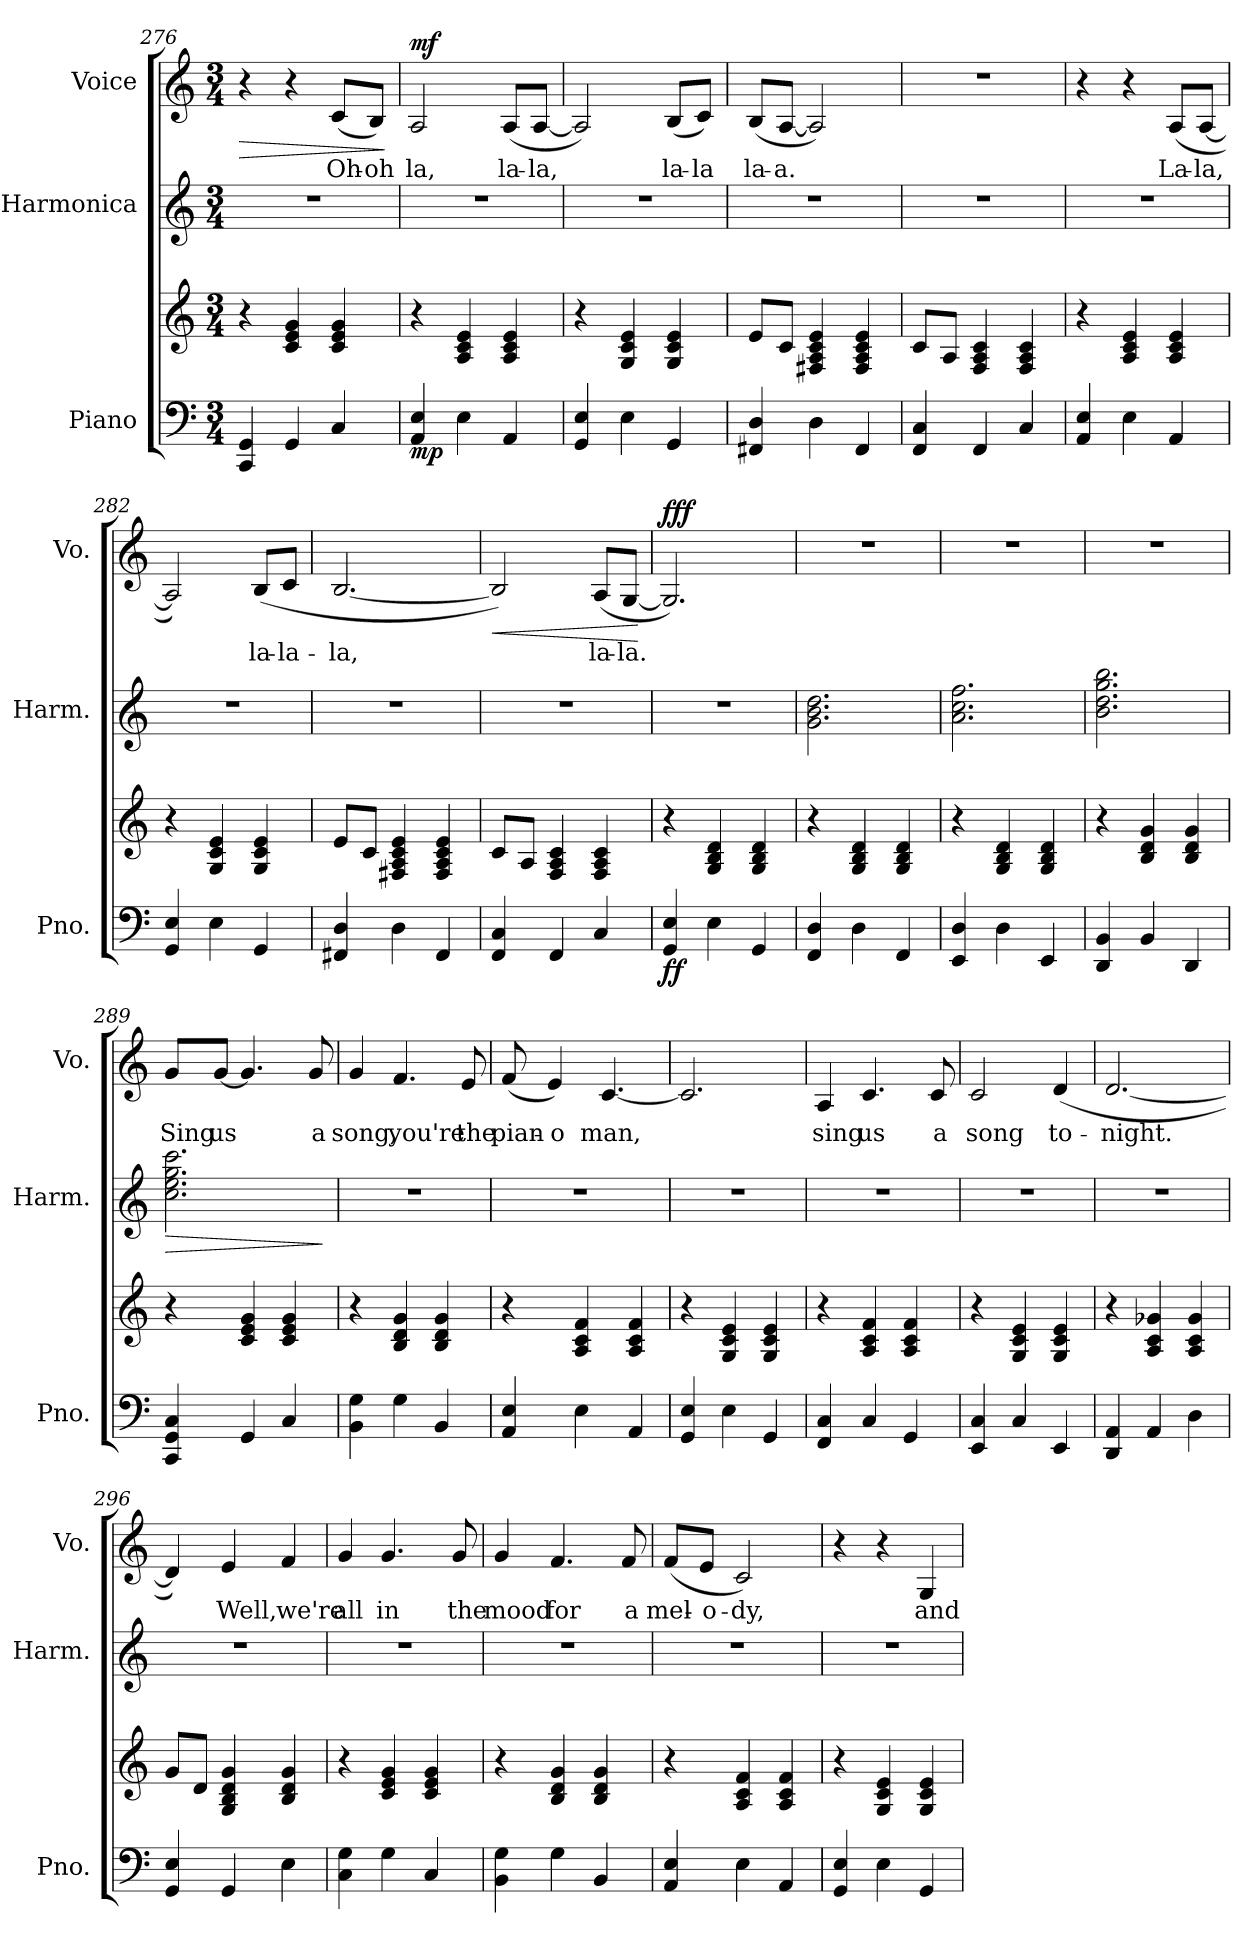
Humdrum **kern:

**kern	**kern	**dynam	**kern	**dynam	**kern	**text	**dynam
*part3	*part3	*part3	*part2	*part2	*part1	*part1	*part1
*staff4	*staff3	*staff3/4	*staff2	*staff2	*staff1	*staff1	*staff1
*I"Piano	*	*	*I"Harmonica	*	*I"Voice	*	*
*I'Pno.	*	*	*I'Harm.	*	*I'Vo.	*	*
*clefF4	*clefG2	*	*clefG2	*	*clefG2	*	*
*k[]	*k[]	*	*k[]	*	*k[]	*	*
*M3/4	*M3/4	*	*M3/4	*	*M3/4	*	*
=276	=276	=276	=276	=276	=276	=276	=276
!	!	!	!	!	!	!	!LO:HP:b
4CC/ 4GG/	4r	.	2.r	.	4r	.	>
4GG/	4c/ 4e/ 4g/	.	.	.	4r	.	.
!	!	!	!	!	!	!LO:LY:b	!
4C/	4c/ 4e/ 4g/	.	.	.	(<8c/L	Oh-	.
!	!	!	!	!	!	!LO:LY:b	!
.	.	.	.	.	8B/J)	-oh	.
.	.	.	.	.	.	.	]
=277	=277	=277	=277	=277	=277	=277	=277
!	!	!LO:DY:b=2	!	!	!	!LO:LY:b	!LO:DY:b
4AA/ 4E/	4r	mp	2.r	.	2A/	la,	mf
4E\	4A/ 4c/ 4e/	.	.	.	.	.	.
!	!	!	!	!	!	!LO:LY:b	!
4AA/	4A/ 4c/ 4e/	.	.	.	(<8A/L	la-	.
!	!	!	!	!	!	!LO:LY:b	!
.	.	.	.	.	[8A/J	-la,	.
=278	=278	=278	=278	=278	=278	=278	=278
4GG/ 4E/	4r	.	2.r	.	2A/])	.	.
4E\	4G/ 4c/ 4e/	.	.	.	.	.	.
!	!	!	!	!	!	!LO:LY:b	!
4GG/	4G/ 4c/ 4e/	.	.	.	(<8B/L	la-	.
!	!	!	!	!	!	!LO:LY:b	!
.	.	.	.	.	8c/J)	-la	.
=279	=279	=279	=279	=279	=279	=279	=279
!	!	!	!	!	!	!LO:LY:b	!
4FF#X/ 4D/	8e/L	.	2.r	.	(<8B/L	la-	.
!	!	!	!	!	!	!LO:LY:b	!
.	8c/J	.	.	.	[8A/J	-a.	.
4D\	4F#X/ 4A/ 4c/ 4e/	.	.	.	2A/])	.	.
4FF#/	4F#/ 4A/ 4c/ 4e/	.	.	.	.	.	.
=280	=280	=280	=280	=280	=280	=280	=280
4FF/ 4C/	8c/L	.	2.r	.	2.r	.	.
.	8A/J	.	.	.	.	.	.
4FF/	4F/ 4A/ 4c/	.	.	.	.	.	.
4C/	4F/ 4A/ 4c/	.	.	.	.	.	.
!!LO:PB:g=z
=281	=281	=281	=281	=281	=281	=281	=281
4AA/ 4E/	4r	.	2.r	.	4r	.	.
4E\	4A/ 4c/ 4e/	.	.	.	4r	.	.
!	!	!	!	!	!	!LO:LY:b	!
4AA/	4A/ 4c/ 4e/	.	.	.	(<8A/L	La-	.
!	!	!	!	!	!	!LO:LY:b	!
.	.	.	.	.	[8A/J	-la,	.
=282	=282	=282	=282	=282	=282	=282	=282
4GG/ 4E/	4r	.	2.r	.	2A/])	.	.
4E\	4G/ 4c/ 4e/	.	.	.	.	.	.
!	!	!	!	!	!	!LO:LY:b	!
4GG/	4G/ 4c/ 4e/	.	.	.	(>8B/L	la-	.
!	!	!	!	!	!	!LO:LY:b	!
.	.	.	.	.	8c/J	-la-	.
=283	=283	=283	=283	=283	=283	=283	=283
!	!	!	!	!	!	!LO:LY:b	!
4FF#X/ 4D/	8e/L	.	2.r	.	[2.B/	-la,	.
.	8c/J	.	.	.	.	.	.
4D\	4F#X/ 4A/ 4c/ 4e/	.	.	.	.	.	.
4FF#/	4F#/ 4A/ 4c/ 4e/	.	.	.	.	.	.
=284	=284	=284	=284	=284	=284	=284	=284
!	!	!	!	!	!	!	!LO:HP:b
4FF/ 4C/	8c/L	.	2.r	.	2B/])	.	<
.	8A/J	.	.	.	.	.	.
4FF/	4F/ 4A/ 4c/	.	.	.	.	.	.
!	!	!	!	!	!	!LO:LY:b	!
4C/	4F/ 4A/ 4c/	.	.	.	(<8A/L	la-	.
!	!	!	!	!	!	!LO:LY:b	!
.	.	.	.	.	[8G/J	-la.	.
.	.	.	.	.	.	.	[
=285	=285	=285	=285	=285	=285	=285	=285
!	!	!LO:DY:b=2	!	!	!	!	!LO:DY:b
4GG/ 4E/	4r	ff	2.r	.	2.G/])	.	fff
4E\	4G/ 4B/ 4d/	.	.	.	.	.	.
4GG/	4G/ 4B/ 4d/	.	.	.	.	.	.
=286	=286	=286	=286	=286	=286	=286	=286
4FF/ 4D/	4r	.	2.g\ 2.b\ 2.dd\	.	2.r	.	.
4D\	4G/ 4B/ 4d/	.	.	.	.	.	.
4FF/	4G/ 4B/ 4d/	.	.	.	.	.	.
=287	=287	=287	=287	=287	=287	=287	=287
4EE/ 4D/	4r	.	2.a\ 2.cc\ 2.ff\	.	2.r	.	.
4D\	4G/ 4B/ 4d/	.	.	.	.	.	.
4EE/	4G/ 4B/ 4d/	.	.	.	.	.	.
=288	=288	=288	=288	=288	=288	=288	=288
4DD/ 4BB/	4r	.	2.b\ 2.dd\ 2.gg\ 2.bb\	.	2.r	.	.
4BB/	4B/ 4d/ 4g/	.	.	.	.	.	.
4DD/	4B/ 4d/ 4g/	.	.	.	.	.	.
!!LO:LB:g=z
=289	=289	=289	=289	=289	=289	=289	=289
!	!	!	!	!LO:HP:b	!	!LO:LY:b	!
4CC/ 4GG/ 4C/	4r	.	2.cc\ 2.ee\ 2.gg\ 2.ccc\	>	8g/L	Sing	.
!	!	!	!	!	!	!LO:LY:b	!
.	.	.	.	.	[8g/J	us	.
4GG/	4c/ 4e/ 4g/	.	.	.	4.g/]	.	.
4C/	4c/ 4e/ 4g/	.	.	.	.	.	.
!	!	!	!	!	!	!LO:LY:b	!
.	.	.	.	.	8g/	a	.
.	.	.	.	]	.	.	.
=290	=290	=290	=290	=290	=290	=290	=290
!	!	!	!	!	!	!LO:LY:b	!
4BB\ 4G\	4r	.	2.r	.	4g/	song,	.
!	!	!	!	!	!	!LO:LY:b	!
4G\	4B/ 4d/ 4g/	.	.	.	4.f/	you're	.
4BB/	4B/ 4d/ 4g/	.	.	.	.	.	.
!	!	!	!	!	!	!LO:LY:b	!
.	.	.	.	.	8e/	the	.
=291	=291	=291	=291	=291	=291	=291	=291
!	!	!	!	!	!	!LO:LY:b	!
4AA/ 4E/	4r	.	2.r	.	(<8f/	pian-	.
!	!	!	!	!	!	!LO:LY:b	!
.	.	.	.	.	4e/)	-o	.
4E\	4A/ 4c/ 4f/	.	.	.	.	.	.
!	!	!	!	!	!	!LO:LY:b	!
.	.	.	.	.	[4.c/	man,	.
4AA/	4A/ 4c/ 4f/	.	.	.	.	.	.
=292	=292	=292	=292	=292	=292	=292	=292
4GG/ 4E/	4r	.	2.r	.	2.c/]	.	.
4E\	4G/ 4c/ 4e/	.	.	.	.	.	.
4GG/	4G/ 4c/ 4e/	.	.	.	.	.	.
=293	=293	=293	=293	=293	=293	=293	=293
!	!	!	!	!	!	!LO:LY:b	!
4FF/ 4C/	4r	.	2.r	.	4A/	sing	.
!	!	!	!	!	!	!LO:LY:b	!
4C/	4A/ 4c/ 4f/	.	.	.	4.c/	us	.
4GG/	4A/ 4c/ 4f/	.	.	.	.	.	.
!	!	!	!	!	!	!LO:LY:b	!
.	.	.	.	.	8c/	a	.
=294	=294	=294	=294	=294	=294	=294	=294
!	!	!	!	!	!	!LO:LY:b	!
4EE/ 4C/	4r	.	2.r	.	2c/	song	.
4C/	4G/ 4c/ 4e/	.	.	.	.	.	.
!	!	!	!	!	!	!LO:LY:b	!
4EE/	4G/ 4c/ 4e/	.	.	.	(>4d/	to-	.
!!LO:PB:g=z
=295	=295	=295	=295	=295	=295	=295	=295
!	!	!	!	!	!	!LO:LY:b	!
4DD/ 4AA/	4r	.	2.r	.	[2.d/	-night.	.
4AA/	4A/ 4c/ 4g-X/	.	.	.	.	.	.
4D\	4A/ 4c/ 4g-/	.	.	.	.	.	.
=296	=296	=296	=296	=296	=296	=296	=296
4GG/ 4E/	8g/L	.	2.r	.	4d/])	.	.
.	8d/J	.	.	.	.	.	.
!	!	!	!	!	!	!LO:LY:b	!
4GG/	4G/ 4B/ 4d/ 4g/	.	.	.	4e/	Well,	.
!	!	!	!	!	!	!LO:LY:b	!
4E\	4B/ 4d/ 4g/	.	.	.	4f/	we're	.
=297	=297	=297	=297	=297	=297	=297	=297
!	!	!	!	!	!	!LO:LY:b	!
4C\ 4G\	4r	.	2.r	.	4g/	all	.
!	!	!	!	!	!	!LO:LY:b	!
4G\	4c/ 4e/ 4g/	.	.	.	4.g/	in	.
4C/	4c/ 4e/ 4g/	.	.	.	.	.	.
!	!	!	!	!	!	!LO:LY:b	!
.	.	.	.	.	8g/	the	.
=298	=298	=298	=298	=298	=298	=298	=298
!	!	!	!	!	!	!LO:LY:b	!
4BB\ 4G\	4r	.	2.r	.	4g/	mood	.
!	!	!	!	!	!	!LO:LY:b	!
4G\	4B/ 4d/ 4g/	.	.	.	4.f/	for	.
4BB/	4B/ 4d/ 4g/	.	.	.	.	.	.
!	!	!	!	!	!	!LO:LY:b	!
.	.	.	.	.	8f/	a	.
=299	=299	=299	=299	=299	=299	=299	=299
!	!	!	!	!	!	!LO:LY:b	!
4AA/ 4E/	4r	.	2.r	.	(<8f/L	mel-	.
!	!	!	!	!	!	!LO:LY:b	!
.	.	.	.	.	8e/J	-o-	.
!	!	!	!	!	!	!LO:LY:b	!
4E\	4A/ 4c/ 4f/	.	.	.	2c/)	-dy,	.
4AA/	4A/ 4c/ 4f/	.	.	.	.	.	.
=300	=300	=300	=300	=300	=300	=300	=300
4GG/ 4E/	4r	.	2.r	.	4r	.	.
4E\	4G/ 4c/ 4e/	.	.	.	4r	.	.
!	!	!	!	!	!	!LO:LY:b	!
4GG/	4G/ 4c/ 4e/	.	.	.	4G/	and	.
=	=	=	=	=	=	=	=
*-	*-	*-	*-	*-	*-	*-	*-
